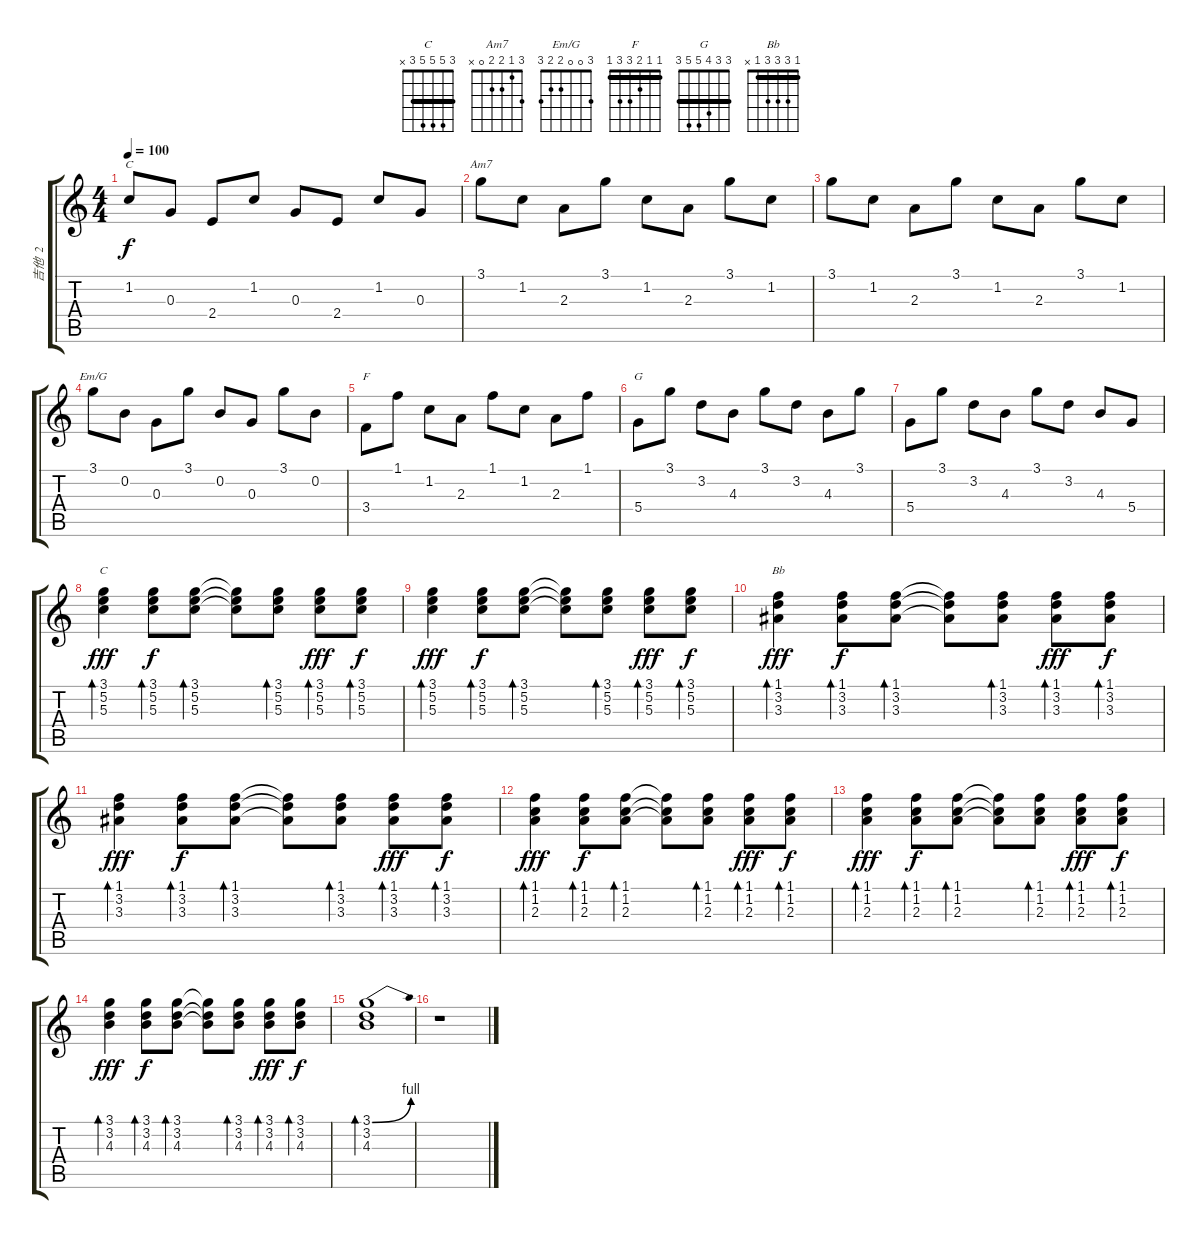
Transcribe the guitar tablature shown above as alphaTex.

\track ("吉他  2" "吉他  2") {instrument electricguitarjazz}
\staff {score tabs}
\tuning (E4 B3 G3 D3 A2 E2) {hide}
\chord ("C" 0 1 0 2 3 x)
\chord ("Am7" 3 1 2 2 0 x)
\chord ("Em/G" 3 0 0 2 2 3)
\chord ("F" 1 1 2 3 3 1) {barre 1}
\chord ("G" 3 3 4 5 5 3) {barre 3}
\chord ("C" 3 5 5 5 3 x) {barre 3}
\chord ("Bb" 1 3 3 3 1 x) {barre 1}
\ts (4 4)
\tempo 100
\clef g2
\ks c
1.2.8{ch "C" dy f} 0.3.8 2.4.8 1.2.8 0.3.8 2.4.8 1.2.8 0.3.8 |
3.1.8{ch "Am7"} 1.2.8 2.3.8 3.1.8 1.2.8 2.3.8 3.1.8 1.2.8 |
3.1.8 1.2.8 2.3.8 3.1.8 1.2.8 2.3.8 3.1.8 1.2.8 |
3.1.8{ch "Em/G"} 0.2.8 0.3.8 3.1.8 0.2.8 0.3.8 3.1.8 0.2.8 |
3.4.8{ch "F"} 1.1.8 1.2.8 2.3.8 1.1.8 1.2.8 2.3.8 1.1.8 |
5.4.8{ch "G"} 3.1.8 3.2.8 4.3.8 3.1.8 3.2.8 4.3.8 3.1.8 |
5.4.8 3.1.8 3.2.8 4.3.8 3.1.8 3.2.8 4.3.8 5.4.8 |
(3.1 5.2 5.3).4{bd 480 ch "C" dy fff} (3.1 5.2 5.3).8{bd 240 dy f} (3.1 5.2 5.3).8{bd 240} (3.1{t} 5.2{t} 5.3{t}).8 (3.1 5.2 5.3).8{bd 240} (3.1 5.2 5.3).8{bd 240 dy fff} (3.1 5.2 5.3).8{bd 240 dy f} |
(3.1 5.2 5.3).4{bd 480 dy fff} (3.1 5.2 5.3).8{bd 240 dy f} (3.1 5.2 5.3).8{bd 240} (3.1{t} 5.2{t} 5.3{t}).8 (3.1 5.2 5.3).8{bd 240} (3.1 5.2 5.3).8{bd 240 dy fff} (3.1 5.2 5.3).8{bd 240 dy f} |
(1.1 3.2 3.3).4{bd 480 ch "Bb" dy fff} (1.1 3.2 3.3).8{bd 240 dy f} (1.1 3.2 3.3).8{bd 240} (1.1{t} 3.2{t} 3.3{t}).8 (1.1 3.2 3.3).8{bd 240} (1.1 3.2 3.3).8{bd 240 dy fff} (1.1 3.2 3.3).8{bd 240 dy f} |
(1.1 3.2 3.3).4{bd 480 dy fff} (1.1 3.2 3.3).8{bd 240 dy f} (1.1 3.2 3.3).8{bd 240} (1.1{t} 3.2{t} 3.3{t}).8 (1.1 3.2 3.3).8{bd 240} (1.1 3.2 3.3).8{bd 240 dy fff} (1.1 3.2 3.3).8{bd 240 dy f} |
(1.1 1.2 2.3).4{bd 480 dy fff} (1.1 1.2 2.3).8{bd 240 dy f} (1.1 1.2 2.3).8{bd 240} (1.1{t} 1.2{t} 2.3{t}).8 (1.1 1.2 2.3).8{bd 240} (1.1 1.2 2.3).8{bd 240 dy fff} (1.1 1.2 2.3).8{bd 240 dy f} |
(1.1 1.2 2.3).4{bd 480 dy fff} (1.1 1.2 2.3).8{bd 240 dy f} (1.1 1.2 2.3).8{bd 240} (1.1{t} 1.2{t} 2.3{t}).8 (1.1 1.2 2.3).8{bd 240} (1.1 1.2 2.3).8{bd 240 dy fff} (1.1 1.2 2.3).8{bd 240 dy f} |
(3.1 3.2 4.3).4{bd 480 dy fff} (3.1 3.2 4.3).8{bd 240 dy f} (3.1 3.2 4.3).8{bd 240} (3.1{t} 3.2{t} 4.3{t}).8 (3.1 3.2 4.3).8{bd 240} (3.1 3.2 4.3).8{bd 240 dy fff} (3.1 3.2 4.3).8{bd 240 dy f} |
(3.1{be (bend 0 0 60 4)} 3.2 4.3).1{bd 480} |
r.1
